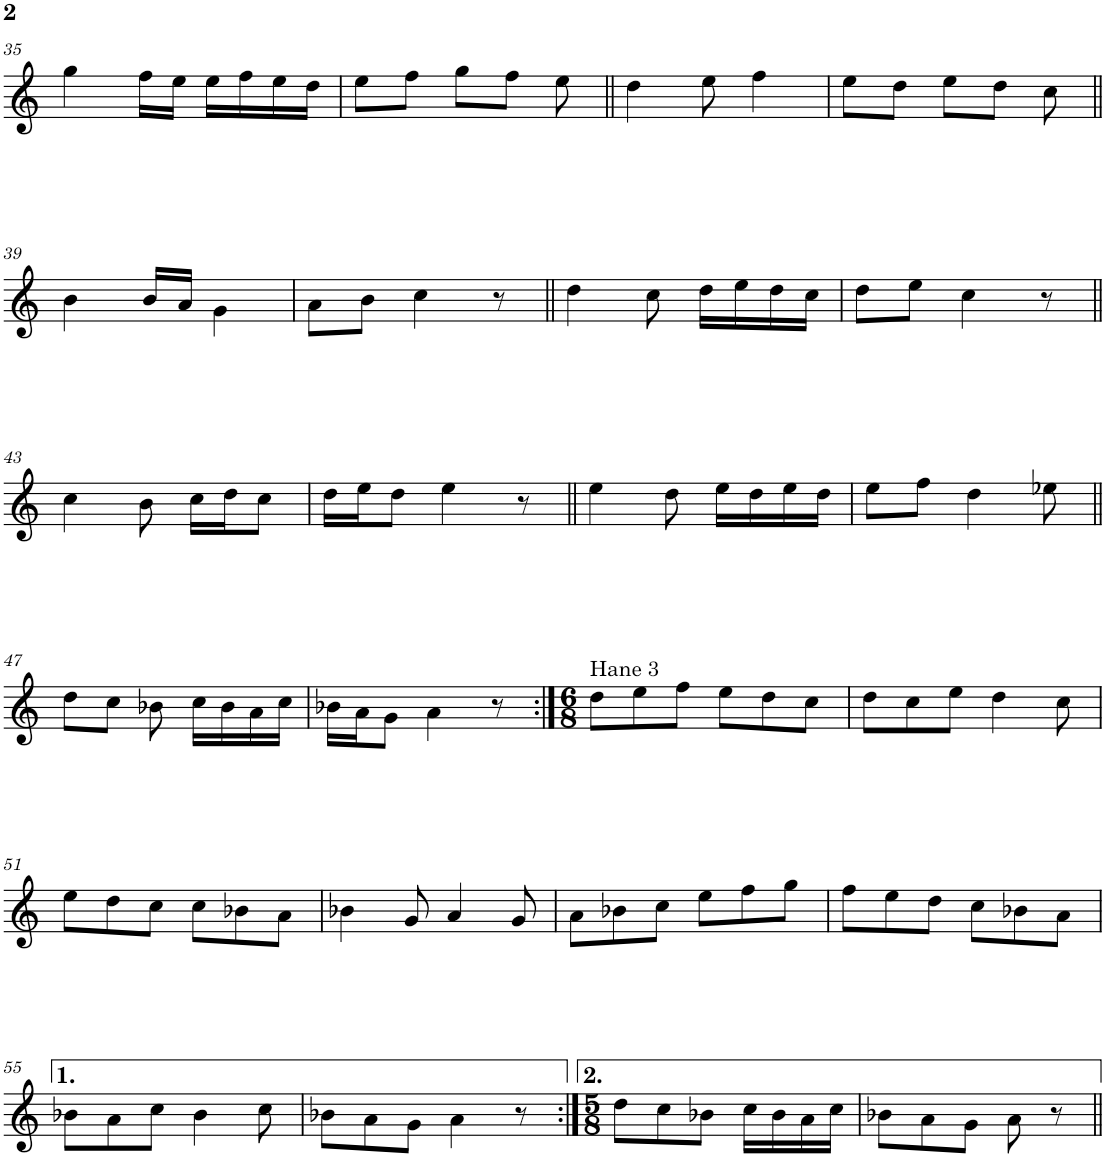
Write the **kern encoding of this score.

**kern
*part1
*staff1
*I"Voice
*I'Vo.
!!LO:PB:g=z
*clefG2
*k[]
*M5/8
=35
4gg\
16ff\LL
16ee\JJ
16ee\LL
16ff\
16ee\
16dd\JJ
=36
8ee\L
8ff\J
8gg\L
8ff\J
8ee\
=37||
4dd\
8ee\
4ff\
=38
8ee\L
8dd\J
8ee\L
8dd\J
8cc\
!!LO:LB:g=z
=39||
4b\
16b/LL
16a/JJ
4g\
=40
8a\L
8b\J
4cc\
8r
=41||
4dd\
8cc\
16dd\LL
16ee\
16dd\
16cc\JJ
=42
8dd\L
8ee\J
4cc\
8r
!!LO:LB:g=z
=43||
4cc\
8b\
16cc\LL
16dd\J
8cc\J
=44
16dd\LL
16ee\J
8dd\J
4ee\
8r
=45||
4ee\
8dd\
16ee\LL
16dd\
16ee\
16dd\JJ
=46
8ee\L
8ff\J
4dd\
8ee-X\
!!LO:LB:g=z
=47||
8dd\L
8cc\J
8b-X\
16cc\LL
16b-\
16a\
16cc\JJ
=48
16b-X\LL
16a\J
8g\J
4a\
8r
=49:|!
*M6/8
!LO:TX:a:t=Hane 3
8dd\L
8ee\
8ff\J
8ee\L
8dd\
8cc\J
=50
8dd\L
8cc\
8ee\J
4dd\
8cc\
!!LO:LB:g=z
=51
8ee\L
8dd\
8cc\J
8cc\L
8b-X\
8a\J
=52
4b-X\
8g/
4a/
8g/
=53
8a\L
8b-X\
8cc\J
8ee\L
8ff\
8gg\J
=54
8ff\L
8ee\
8dd\J
8cc\L
8b-X\
8a\J
!!LO:LB:g=z
=55
8b-X\L
8a\
8cc\J
4b-\
8cc\
=56
8b-X\L
8a\
8g\J
4a\
8r
=57:|!
*M5/8
8dd\L
8cc\
8b-X\J
16cc\LL
16b-\
16a\
16cc\JJ
=58
8b-X\L
8a\
8g\J
8a\
8r
=||
*-
